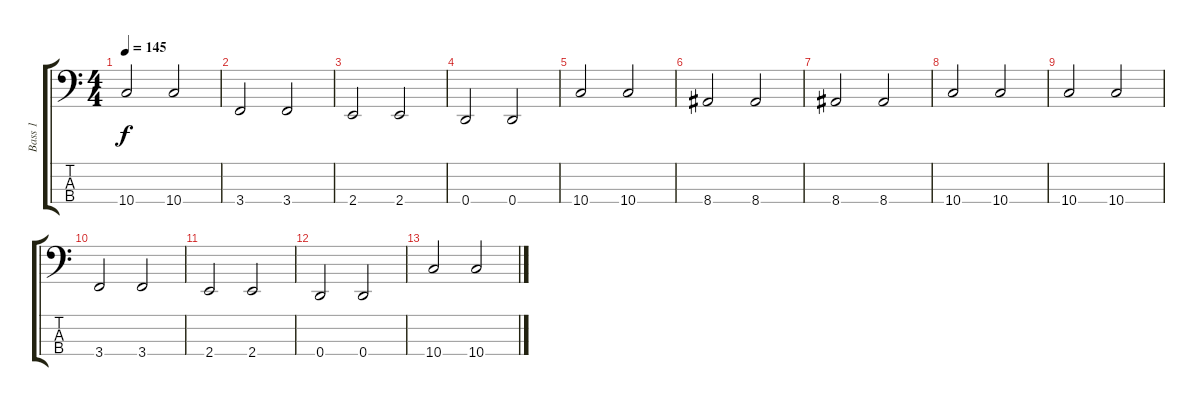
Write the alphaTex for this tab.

\track ("Bass 1" "Bass 1") {instrument electricbassfinger}
\staff {score tabs}
\tuning (G2 D2 A1 D1) {hide}
\ts (4 4)
\tempo 145
\clef f4
\ks c
10.4.2{dy f} 10.4.2 |
3.4.2 3.4.2 |
2.4.2 2.4.2 |
0.4.2 0.4.2 |
10.4.2 10.4.2 |
8.4.2 8.4.2 |
8.4.2 8.4.2 |
10.4.2 10.4.2 |
10.4.2 10.4.2 |
3.4.2 3.4.2 |
2.4.2 2.4.2 |
0.4.2 0.4.2 |
10.4.2 10.4.2
